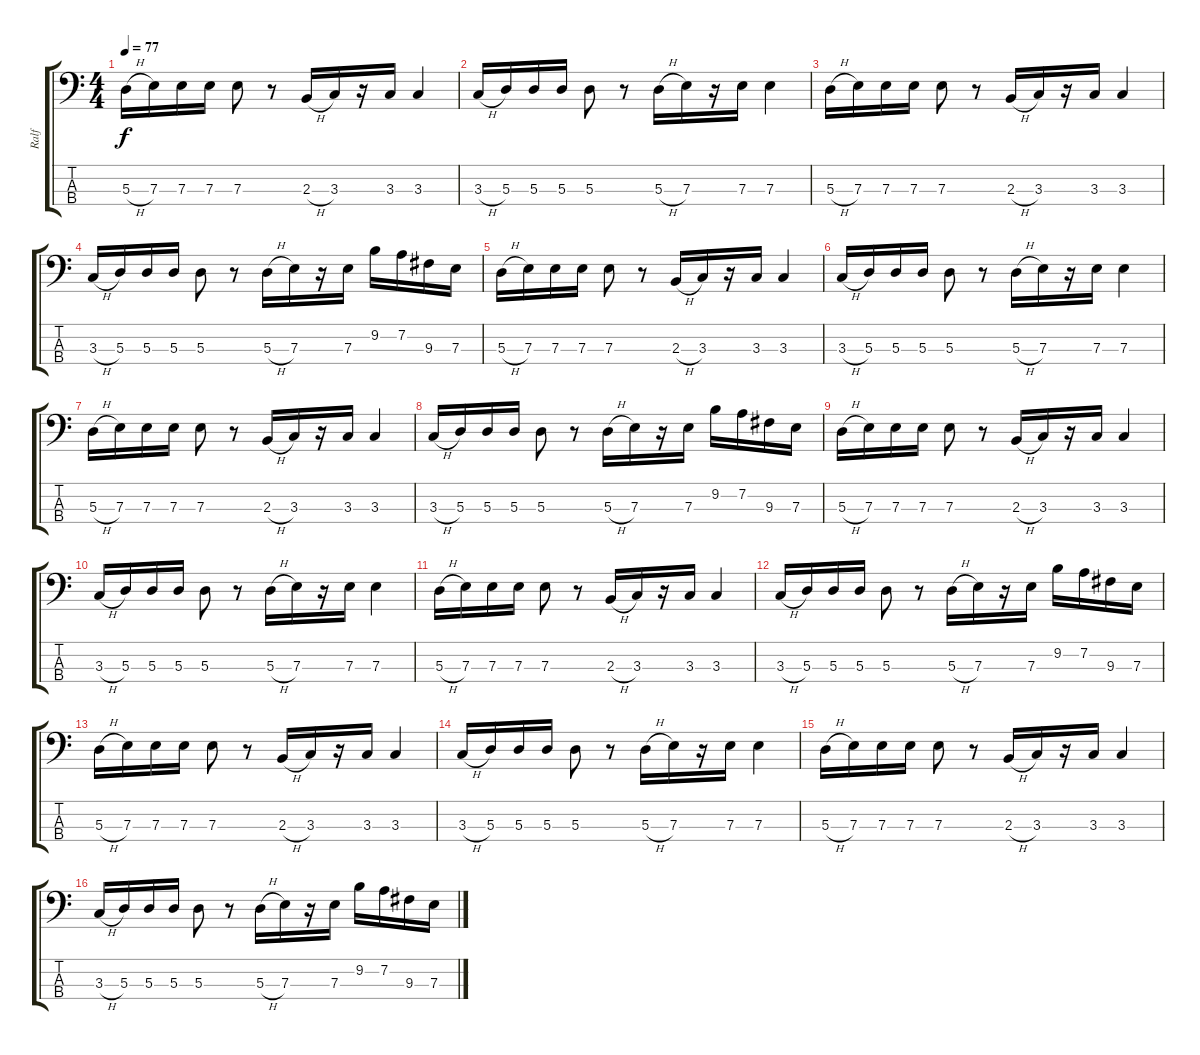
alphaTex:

\track ("Ralf" "Ralf") {instrument electricbassfinger}
\staff {score tabs}
\tuning (G2 D2 A1 E1) {hide}
\ts (4 4)
\tempo 77
\clef f4
\ks c
5.3{h}.16{dy f} 7.3.16 7.3.16 7.3.16 7.3.8 r.8 2.3{h}.16 3.3.16 r.16 3.3.16 3.3.4 |
3.3{h}.16 5.3.16 5.3.16 5.3.16 5.3.8 r.8 5.3{h}.16 7.3.16 r.16 7.3.16 7.3.4 |
5.3{h}.16 7.3.16 7.3.16 7.3.16 7.3.8 r.8 2.3{h}.16 3.3.16 r.16 3.3.16 3.3.4 |
3.3{h}.16 5.3.16 5.3.16 5.3.16 5.3.8 r.8 5.3{h}.16 7.3.16 r.16 7.3.16 9.2.16 7.2.16 9.3.16 7.3.16 |
5.3{h}.16 7.3.16 7.3.16 7.3.16 7.3.8 r.8 2.3{h}.16 3.3.16 r.16 3.3.16 3.3.4 |
3.3{h}.16 5.3.16 5.3.16 5.3.16 5.3.8 r.8 5.3{h}.16 7.3.16 r.16 7.3.16 7.3.4 |
5.3{h}.16 7.3.16 7.3.16 7.3.16 7.3.8 r.8 2.3{h}.16 3.3.16 r.16 3.3.16 3.3.4 |
3.3{h}.16 5.3.16 5.3.16 5.3.16 5.3.8 r.8 5.3{h}.16 7.3.16 r.16 7.3.16 9.2.16 7.2.16 9.3.16 7.3.16 |
5.3{h}.16 7.3.16 7.3.16 7.3.16 7.3.8 r.8 2.3{h}.16 3.3.16 r.16 3.3.16 3.3.4 |
3.3{h}.16 5.3.16 5.3.16 5.3.16 5.3.8 r.8 5.3{h}.16 7.3.16 r.16 7.3.16 7.3.4 |
5.3{h}.16 7.3.16 7.3.16 7.3.16 7.3.8 r.8 2.3{h}.16 3.3.16 r.16 3.3.16 3.3.4 |
3.3{h}.16 5.3.16 5.3.16 5.3.16 5.3.8 r.8 5.3{h}.16 7.3.16 r.16 7.3.16 9.2.16 7.2.16 9.3.16 7.3.16 |
5.3{h}.16 7.3.16 7.3.16 7.3.16 7.3.8 r.8 2.3{h}.16 3.3.16 r.16 3.3.16 3.3.4 |
3.3{h}.16 5.3.16 5.3.16 5.3.16 5.3.8 r.8 5.3{h}.16 7.3.16 r.16 7.3.16 7.3.4 |
5.3{h}.16 7.3.16 7.3.16 7.3.16 7.3.8 r.8 2.3{h}.16 3.3.16 r.16 3.3.16 3.3.4 |
3.3{h}.16 5.3.16 5.3.16 5.3.16 5.3.8 r.8 5.3{h}.16 7.3.16 r.16 7.3.16 9.2.16 7.2.16 9.3.16 7.3.16
